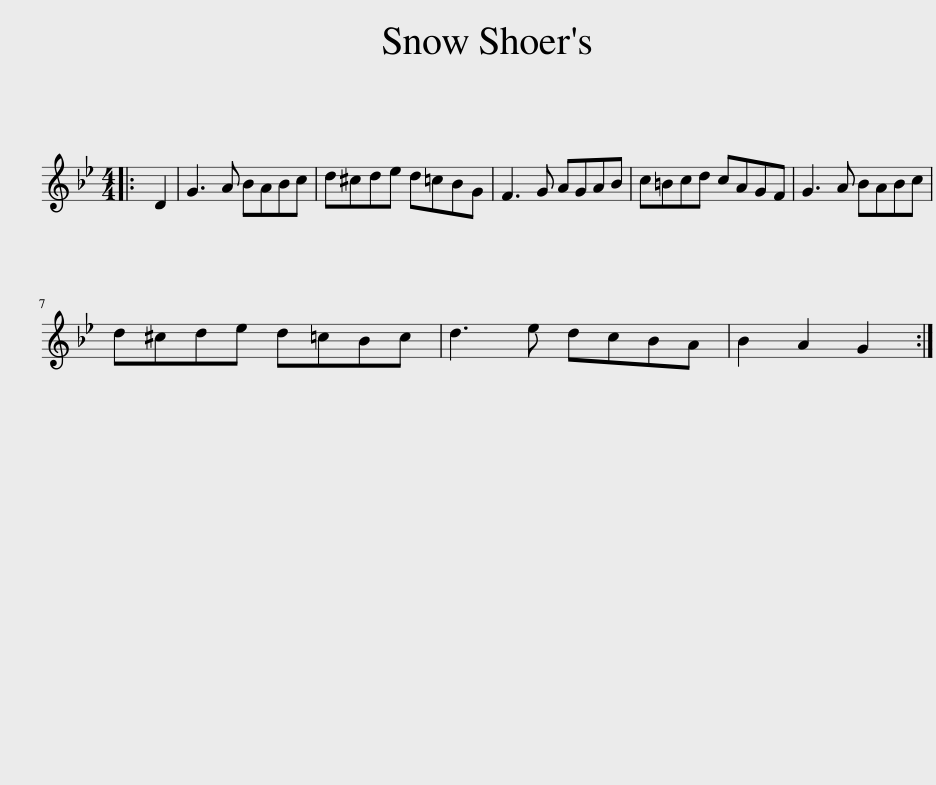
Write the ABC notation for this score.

X:1
L:1/8
M:4/4
I:linebreak $
K:Gmin
V:1 treble
V:1
|: D2 | G3 A BABc | d^cde d=cBG | F3 G AGAB | c=Bcd cAGF | %5
 G3 A BABc |$ d^cde d=cBc | d3 e dcBA | B2 A2 G2 :| %9
